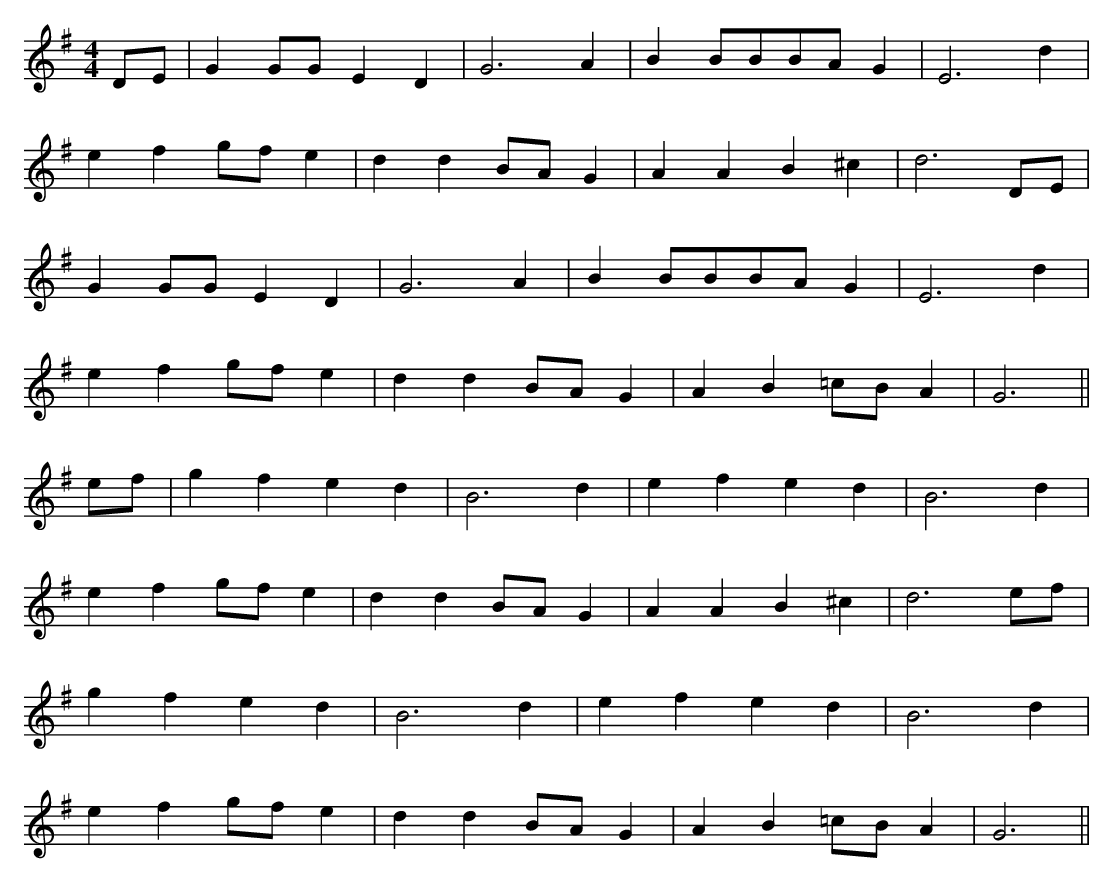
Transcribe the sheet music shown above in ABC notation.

X:1
M:4/4
K:G
DE| G2 GG E2 D2| G6 A2| B2 BBBA G2| E6 d2|
 e2 f2 gf e2| d2 d2 BA G2| A2 A2 B2 ^c2| d6 DE|
 G2 GG E2 D2| G6 A2| B2 BBBA G2| E6 d2|
 e2 f2 gf e2| d2 d2 BA G2| A2 B2 =cB A2| G6||
ef| g2 f2 e2 d2| B6 d2| e2 f2 e2 d2| B6 d2|
 e2 f2 gf e2| d2 d2 BA G2| A2 A2 B2 ^c2| d6 ef|
 g2 f2 e2 d2| B6 d2| e2 f2 e2 d2| B6 d2|
 e2 f2 gf e2| d2 d2 BA G2| A2 B2 =cB A2| G6||
